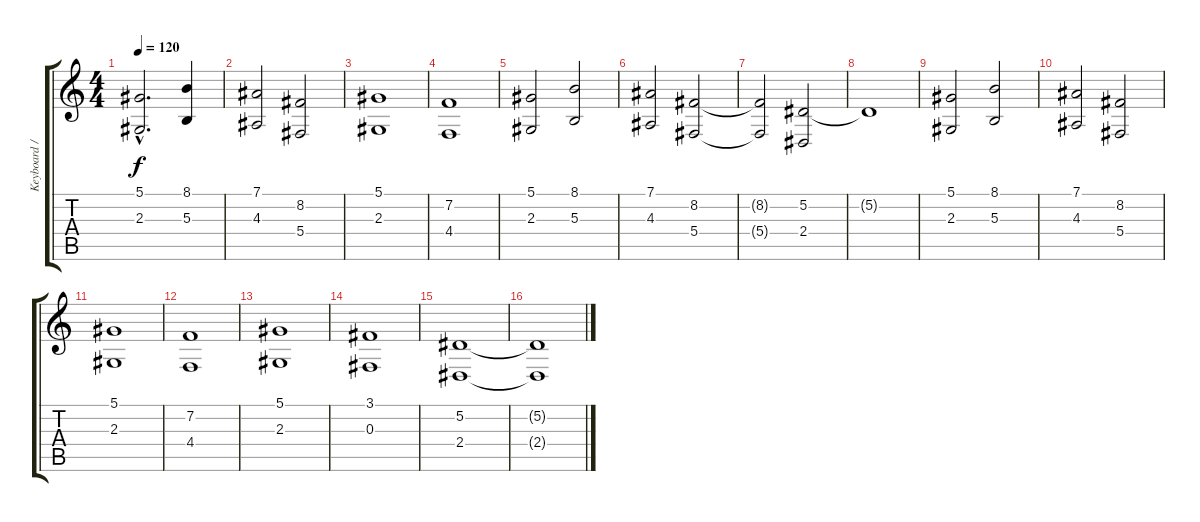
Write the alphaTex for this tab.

\track ("Keyboard / Vocals" "Keyboard /") {instrument stringensemble1}
\staff {score tabs}
\tuning (Eb4 Bb3 Gb3 Db3 Ab2 Eb2) {hide}
\ts (4 4)
\tempo 120
\clef g2
\ks c
(5.1{hac} 2.3{hac}).2{d dy f instrument stringensemble1} (8.1 5.3).4 |
(7.1 4.3).2 (8.2 5.4).2 |
(5.1 2.3).1 |
(7.2 4.4).1 |
(5.1 2.3).2 (8.1 5.3).2 |
(7.1 4.3).2 (8.2 5.4).2 |
(8.2{t} 5.4{t}).2 (5.2 2.4).2 |
5.2{t}.1 |
(5.1 2.3).2 (8.1 5.3).2 |
(7.1 4.3).2 (8.2 5.4).2 |
(5.1 2.3).1 |
(7.2 4.4).1 |
(5.1 2.3).1 |
(3.1 0.3).1 |
(5.2 2.4).1 |
(5.2{t} 2.4{t}).1
